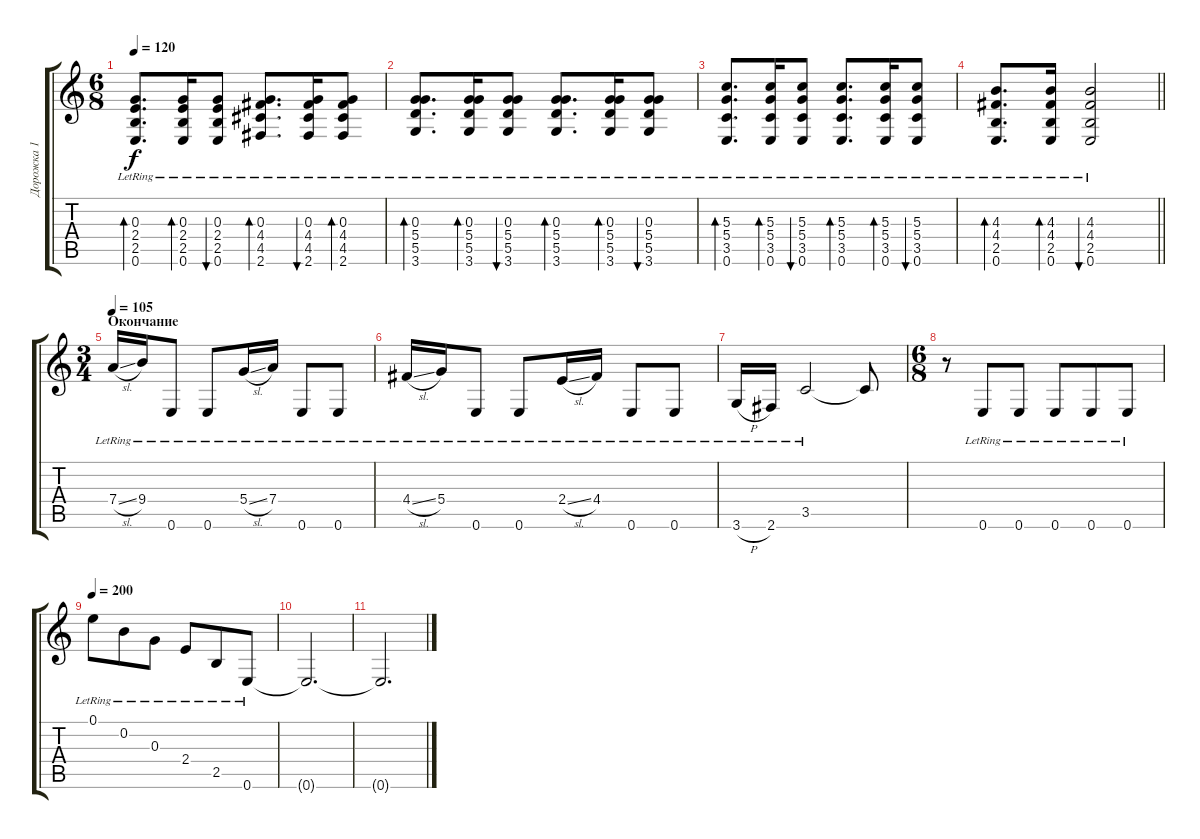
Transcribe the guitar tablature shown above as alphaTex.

\track ("Дорожка 1" "Дорожка 1") {instrument acousticguitarsteel}
\staff {score tabs}
\tuning (E4 B3 G3 D3 A2 E2) {hide}
\ts (6 8)
\tempo 120
\clef g2
\ks c
(0.3{lr} 2.4{lr} 2.5{lr} 0.6{lr}).8{d bd 60 dy f} (0.3{lr} 2.4{lr} 2.5{lr} 0.6{lr}).16{bd 60} (0.3{lr} 2.4{lr} 2.5{lr} 0.6{lr}).8{bu 60} (0.3{lr} 4.4{lr} 4.5{lr} 2.6{lr}).8{d bd 60} (0.3{lr} 4.4{lr} 4.5{lr} 2.6{lr}).16{bu 60} (0.3{lr} 4.4{lr} 4.5{lr} 2.6{lr}).8{bd 60} |
(0.3{lr} 5.4{lr} 5.5{lr} 3.6{lr}).8{d bd 60} (0.3{lr} 5.4{lr} 5.5{lr} 3.6{lr}).16{bd 60} (0.3{lr} 5.4{lr} 5.5{lr} 3.6{lr}).8{bu 60} (0.3{lr} 5.4{lr} 5.5{lr} 3.6{lr}).8{d bd 60} (0.3{lr} 5.4{lr} 5.5{lr} 3.6{lr}).16{bd 60} (0.3{lr} 5.4{lr} 5.5{lr} 3.6{lr}).8{bu 60} |
(5.3{lr} 5.4{lr} 3.5{lr} 0.6{lr}).8{d bd 60} (5.3{lr} 5.4{lr} 3.5{lr} 0.6{lr}).16{bd 60} (5.3{lr} 5.4{lr} 3.5{lr} 0.6{lr}).8{bu 60} (5.3{lr} 5.4{lr} 3.5{lr} 0.6{lr}).8{d bd 60} (5.3{lr} 5.4{lr} 3.5{lr} 0.6{lr}).16{bd 60} (5.3{lr} 5.4{lr} 3.5{lr} 0.6{lr}).8{bu 60} |
\barLineRight lightlight
(4.3{lr} 4.4{lr} 2.5{lr} 0.6{lr}).8{d bd 60} (4.3{lr} 4.4{lr} 2.5{lr} 0.6{lr}).16{bd 60} (4.3{lr} 4.4{lr} 2.5{lr} 0.6{lr}).2{bu 60} |
\ts (3 4)
\section ("" "Окончание")
\tempo 105
7.4{sl lr}.16 9.4{lr}.16 0.6{lr}.8 0.6{lr}.8 5.4{sl lr}.16 7.4{lr}.16 0.6{lr}.8 0.6{lr}.8 |
4.4{sl lr}.16 5.4{lr}.16 0.6{lr}.8 0.6{lr}.8 2.4{sl lr}.16 4.4{lr}.16 0.6{lr}.8 0.6{lr}.8 |
3.6{h lr}.16 2.6{lr}.16 3.5{lr}.2 3.5{t}.8 |
\ts (6 8)
r.8 0.6{lr}.8 0.6{lr}.8 0.6{lr}.8 0.6{lr}.8 0.6{lr}.8 |
\tempo 200
0.1{lr}.8 0.2{lr}.8 0.3{lr}.8 2.4{lr}.8 2.5{lr}.8 0.6{lr}.8 |
0.6{t}.2{d} |
0.6{t}.2{d}
